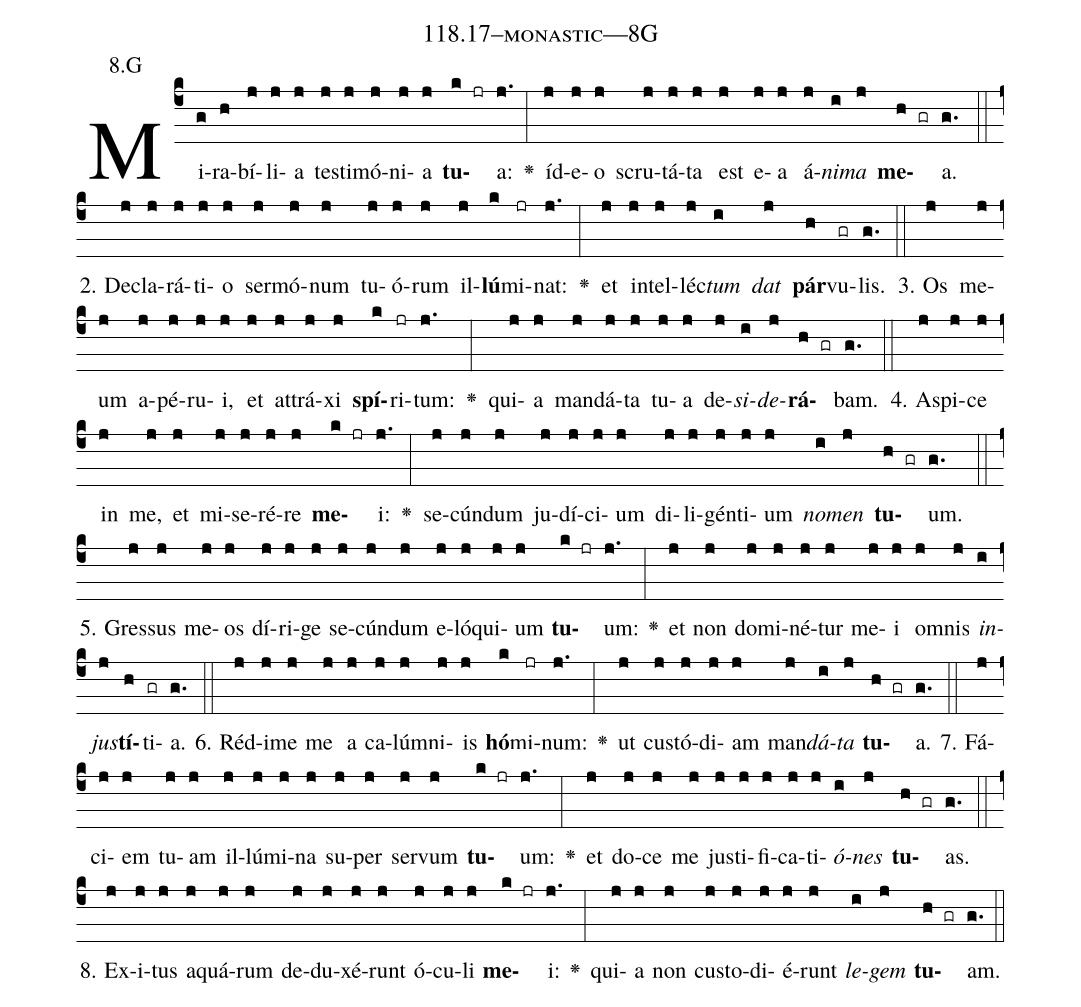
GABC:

name: 118.17--monastic---8G;
annotation: 8.G;
%%
(c4)Mi(g)ra(h)bí(j)li(j)a(j) tes(j)ti(j)mó(j)ni(j)a(j) <b>tu</b>(k jr)a:(j.) <v>\greheightstar</v>(:) íd(j)e(j)o(j) scru(j)tá(j)ta(j) est(j) e(j)a(j) á(j)<i>ni</i>(i)<i>ma</i>(j) <b>me</b>(h gr)a.(g.) (::)
2. De(j)cla(j)rá(j)ti(j)o(j) ser(j)mó(j)num(j) tu(j)ó(j)rum(j) il(j)<b>lú</b>(k)mi(jr)nat:(j.) <v>\greheightstar</v>(:) et(j) in(j)tel(j)léc(j)<i>tum</i>(i) <i>dat</i>(j) <b>pár</b>(h)vu(gr)lis.(g.) (::)
3. Os(j) me(j)um(j) a(j)pé(j)ru(j)i,(j) et(j) at(j)trá(j)xi(j) <b>spí</b>(k)ri(jr)tum:(j.) <v>\greheightstar</v>(:) qui(j)a(j) man(j)dá(j)ta(j) tu(j)a(j) de(j)<i>si</i>(i)<i>de</i>(j)<b>rá</b>(h gr)bam.(g.) (::)
4. A(j)spi(j)ce(j) in(j) me,(j) et(j) mi(j)se(j)ré(j)re(j) <b>me</b>(k jr)i:(j.) <v>\greheightstar</v>(:) se(j)cún(j)dum(j) ju(j)dí(j)ci(j)um(j) di(j)li(j)gén(j)ti(j)um(j) <i>no</i>(i)<i>men</i>(j) <b>tu</b>(h gr)um.(g.) (::)
5. Gres(j)sus(j) me(j)os(j) dí(j)ri(j)ge(j) se(j)cún(j)dum(j) e(j)ló(j)qui(j)um(j) <b>tu</b>(k jr)um:(j.) <v>\greheightstar</v>(:) et(j) non(j) do(j)mi(j)né(j)tur(j) me(j)i(j) om(j)nis(j) <i>in</i>(i)<i>jus</i>(j)<b>tí</b>(h)ti(gr)a.(g.) (::)
6. Réd(j)i(j)me(j) me(j) a(j) ca(j)lúm(j)ni(j)is(j) <b>hó</b>(k)mi(jr)num:(j.) <v>\greheightstar</v>(:) ut(j) cus(j)tó(j)di(j)am(j) man(j)<i>dá</i>(i)<i>ta</i>(j) <b>tu</b>(h gr)a.(g.) (::)
7. Fá(j)ci(j)em(j) tu(j)am(j) il(j)lú(j)mi(j)na(j) su(j)per(j) ser(j)vum(j) <b>tu</b>(k jr)um:(j.) <v>\greheightstar</v>(:) et(j) do(j)ce(j) me(j) jus(j)ti(j)fi(j)ca(j)ti(j)<i>ó</i>(i)<i>nes</i>(j) <b>tu</b>(h gr)as.(g.) (::)
8. Ex(j)i(j)tus(j) a(j)quá(j)rum(j) de(j)du(j)xé(j)runt(j) ó(j)cu(j)li(j) <b>me</b>(k jr)i:(j.) <v>\greheightstar</v>(:) qui(j)a(j) non(j) cus(j)to(j)di(j)é(j)runt(j) <i>le</i>(i)<i>gem</i>(j) <b>tu</b>(h gr)am.(g.) (::)
